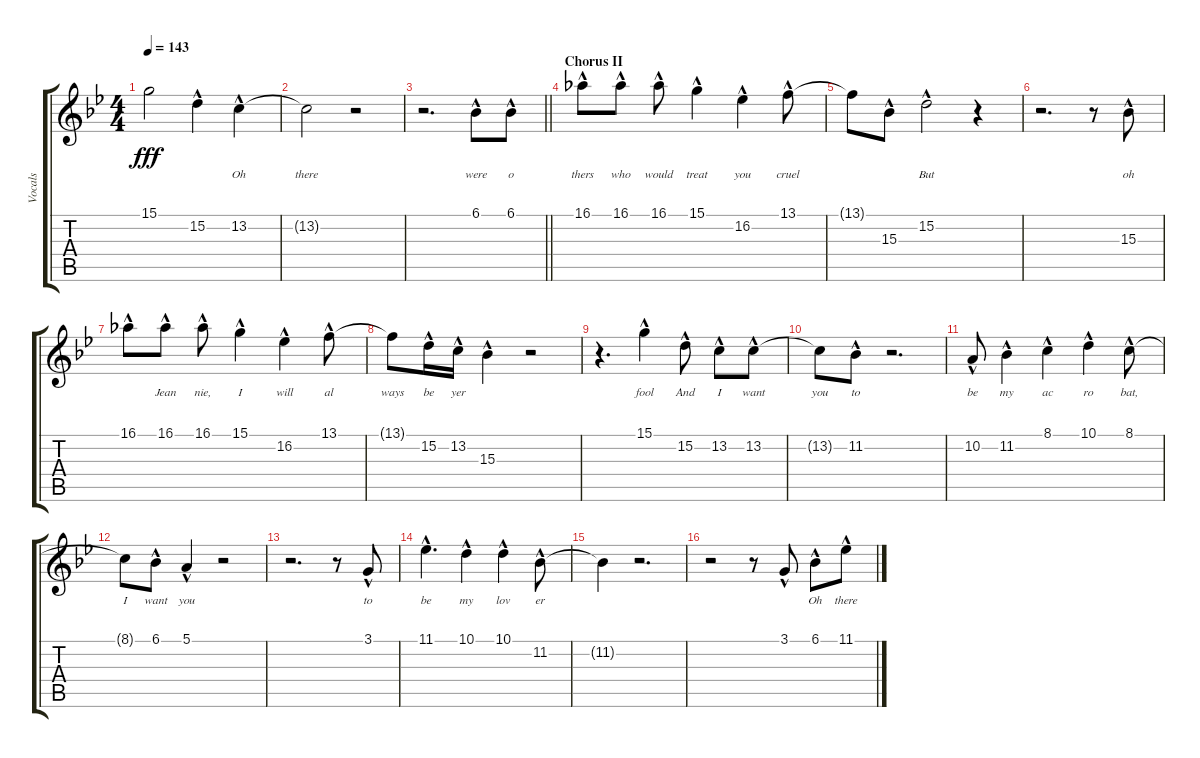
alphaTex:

\track ("Vocals" "Vocals") {instrument lead2sawtooth}
\staff {score tabs}
\tuning (E4 B3 G3 D3 A2 E2) {hide}
\ts (4 4)
\tempo 143
\clef g2
\ks bb
15.1{t}.2{lyrics (0 "") lyrics (1 "") lyrics (2 "") lyrics (3 "") lyrics (4 "") dy fff} 15.2{hac}.4{lyrics (0 "") lyrics (1 "") lyrics (2 "") lyrics (3 "") lyrics (4 "")} 13.2{hac}.4{lyrics (0 "Oh") lyrics (1 "") lyrics (2 "") lyrics (3 "") lyrics (4 "")} |
13.2{t}.2{lyrics (0 "there") lyrics (1 "") lyrics (2 "") lyrics (3 "") lyrics (4 "")} r.2 |
\barLineRight lightlight
r.2{d} 6.1{hac}.8{lyrics (0 "were") lyrics (1 "") lyrics (2 "") lyrics (3 "") lyrics (4 "")} 6.1{hac}.8{lyrics (0 "o") lyrics (1 "") lyrics (2 "") lyrics (3 "") lyrics (4 "")} |
\section ("" "Chorus II")
16.1{hac}.8{lyrics (0 "thers") lyrics (1 "") lyrics (2 "") lyrics (3 "") lyrics (4 "")} 16.1{hac}.8{lyrics (0 "who") lyrics (1 "") lyrics (2 "") lyrics (3 "") lyrics (4 "")} 16.1{hac}.8{lyrics (0 "would") lyrics (1 "") lyrics (2 "") lyrics (3 "") lyrics (4 "")} 15.1{hac}.4{lyrics (0 "treat") lyrics (1 "") lyrics (2 "") lyrics (3 "") lyrics (4 "")} 16.2{hac}.4{lyrics (0 "you") lyrics (1 "") lyrics (2 "") lyrics (3 "") lyrics (4 "")} 13.1{hac}.8{lyrics (0 "cruel") lyrics (1 "") lyrics (2 "") lyrics (3 "") lyrics (4 "")} |
13.1{t}.8{lyrics (0 "") lyrics (1 "") lyrics (2 "") lyrics (3 "") lyrics (4 "")} 15.3{hac}.8{lyrics (0 "") lyrics (1 "") lyrics (2 "") lyrics (3 "") lyrics (4 "")} 15.2{hac}.2{lyrics (0 "But") lyrics (1 "") lyrics (2 "") lyrics (3 "") lyrics (4 "")} r.4 |
r.2{d} r.8 15.3{hac}.8{lyrics (0 "oh") lyrics (1 "") lyrics (2 "") lyrics (3 "") lyrics (4 "")} |
16.1{hac}.8{lyrics (0 "") lyrics (1 "") lyrics (2 "") lyrics (3 "") lyrics (4 "")} 16.1{hac}.8{lyrics (0 "Jean") lyrics (1 "") lyrics (2 "") lyrics (3 "") lyrics (4 "")} 16.1{hac}.8{lyrics (0 "nie,") lyrics (1 "") lyrics (2 "") lyrics (3 "") lyrics (4 "")} 15.1{hac}.4{lyrics (0 "I") lyrics (1 "") lyrics (2 "") lyrics (3 "") lyrics (4 "")} 16.2{hac}.4{lyrics (0 "will") lyrics (1 "") lyrics (2 "") lyrics (3 "") lyrics (4 "")} 13.1{hac}.8{lyrics (0 "al") lyrics (1 "") lyrics (2 "") lyrics (3 "") lyrics (4 "")} |
13.1{t}.8{lyrics (0 "ways") lyrics (1 "") lyrics (2 "") lyrics (3 "") lyrics (4 "")} 15.2{hac}.16{lyrics (0 "be") lyrics (1 "") lyrics (2 "") lyrics (3 "") lyrics (4 "")} 13.2{hac}.16{lyrics (0 "yer") lyrics (1 "") lyrics (2 "") lyrics (3 "") lyrics (4 "")} 15.3{hac}.4{lyrics (0 "") lyrics (1 "") lyrics (2 "") lyrics (3 "") lyrics (4 "")} r.2 |
r.4{d} 15.1{hac}.4{lyrics (0 "fool") lyrics (1 "") lyrics (2 "") lyrics (3 "") lyrics (4 "")} 15.2{hac}.8{lyrics (0 "And") lyrics (1 "") lyrics (2 "") lyrics (3 "") lyrics (4 "")} 13.2{hac}.8{lyrics (0 "I") lyrics (1 "") lyrics (2 "") lyrics (3 "") lyrics (4 "")} 13.2{hac}.8{lyrics (0 "want") lyrics (1 "") lyrics (2 "") lyrics (3 "") lyrics (4 "")} |
13.2{t}.8{lyrics (0 "you") lyrics (1 "") lyrics (2 "") lyrics (3 "") lyrics (4 "")} 11.2{hac}.8{lyrics (0 "to") lyrics (1 "") lyrics (2 "") lyrics (3 "") lyrics (4 "")} r.2{d} |
10.2{hac}.8{lyrics (0 "be") lyrics (1 "") lyrics (2 "") lyrics (3 "") lyrics (4 "")} 11.2{hac}.4{lyrics (0 "my") lyrics (1 "") lyrics (2 "") lyrics (3 "") lyrics (4 "")} 8.1{hac}.4{lyrics (0 "ac") lyrics (1 "") lyrics (2 "") lyrics (3 "") lyrics (4 "")} 10.1{hac}.4{lyrics (0 "ro") lyrics (1 "") lyrics (2 "") lyrics (3 "") lyrics (4 "")} 8.1{hac}.8{lyrics (0 "bat,") lyrics (1 "") lyrics (2 "") lyrics (3 "") lyrics (4 "")} |
8.1{t}.8{lyrics (0 "I") lyrics (1 "") lyrics (2 "") lyrics (3 "") lyrics (4 "")} 6.1{hac}.8{lyrics (0 "want") lyrics (1 "") lyrics (2 "") lyrics (3 "") lyrics (4 "")} 5.1{hac}.4{lyrics (0 "you") lyrics (1 "") lyrics (2 "") lyrics (3 "") lyrics (4 "")} r.2 |
r.2{d} r.8 3.1{hac}.8{lyrics (0 "to") lyrics (1 "") lyrics (2 "") lyrics (3 "") lyrics (4 "")} |
11.1{hac}.4{d lyrics (0 "be") lyrics (1 "") lyrics (2 "") lyrics (3 "") lyrics (4 "")} 10.1{hac}.4{lyrics (0 "my") lyrics (1 "") lyrics (2 "") lyrics (3 "") lyrics (4 "")} 10.1{hac}.4{lyrics (0 "lov") lyrics (1 "") lyrics (2 "") lyrics (3 "") lyrics (4 "")} 11.2{hac}.8{lyrics (0 "er") lyrics (1 "") lyrics (2 "") lyrics (3 "") lyrics (4 "")} |
11.2{t}.4{lyrics (0 "") lyrics (1 "") lyrics (2 "") lyrics (3 "") lyrics (4 "")} r.2{d} |
r.2 r.8 3.1{hac}.8{lyrics (0 "") lyrics (1 "") lyrics (2 "") lyrics (3 "") lyrics (4 "")} 6.1{hac}.8{lyrics (0 "Oh") lyrics (1 "") lyrics (2 "") lyrics (3 "") lyrics (4 "")} 11.1{hac}.8{lyrics (0 "there") lyrics (1 "") lyrics (2 "") lyrics (3 "") lyrics (4 "")}
